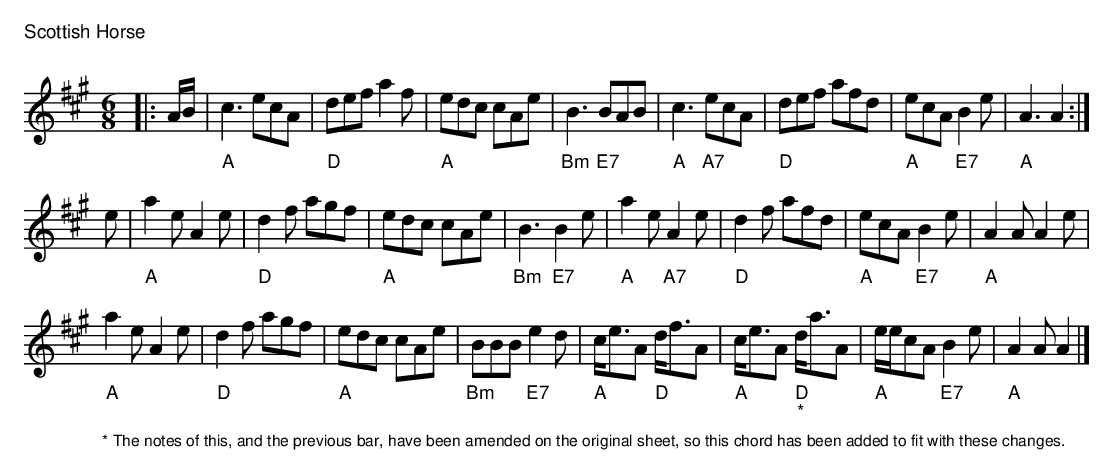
X:1
T:Scottish Horse
C:
M:6/8
L:1/8
K:A
V:1 gchord=down
|:A/B/|"A"c3 ecA | "D"def a2f | "A"edc cAe | "Bm"B3 "E7"BAB | "A"c3 "A7"ecA | "D"def afd | "A"ecA "E7"B2e | "A"A3A2:|
e|"A"a2e A2e | "D"d2f agf | "A"edc cAe | "Bm"B3 "E7"B2e | "A"a2e "A7"A2e | "D"d2f afd | "A"ecA "E7"B2e | "A"A2A A2e |
"A"a2e A2e | "D"d2f agf | "A"edc cAe | "Bm"BBB "E7"e2d | "A"c<eA "D"d<fA | "A"c<eA "D""_*"d<aA | "A"e/e/cA "E7"B2e | "A"A2A A2|]
W:* The notes of this, and the previous bar, have been amended on the original sheet, so this chord has been added to fit with these changes.
